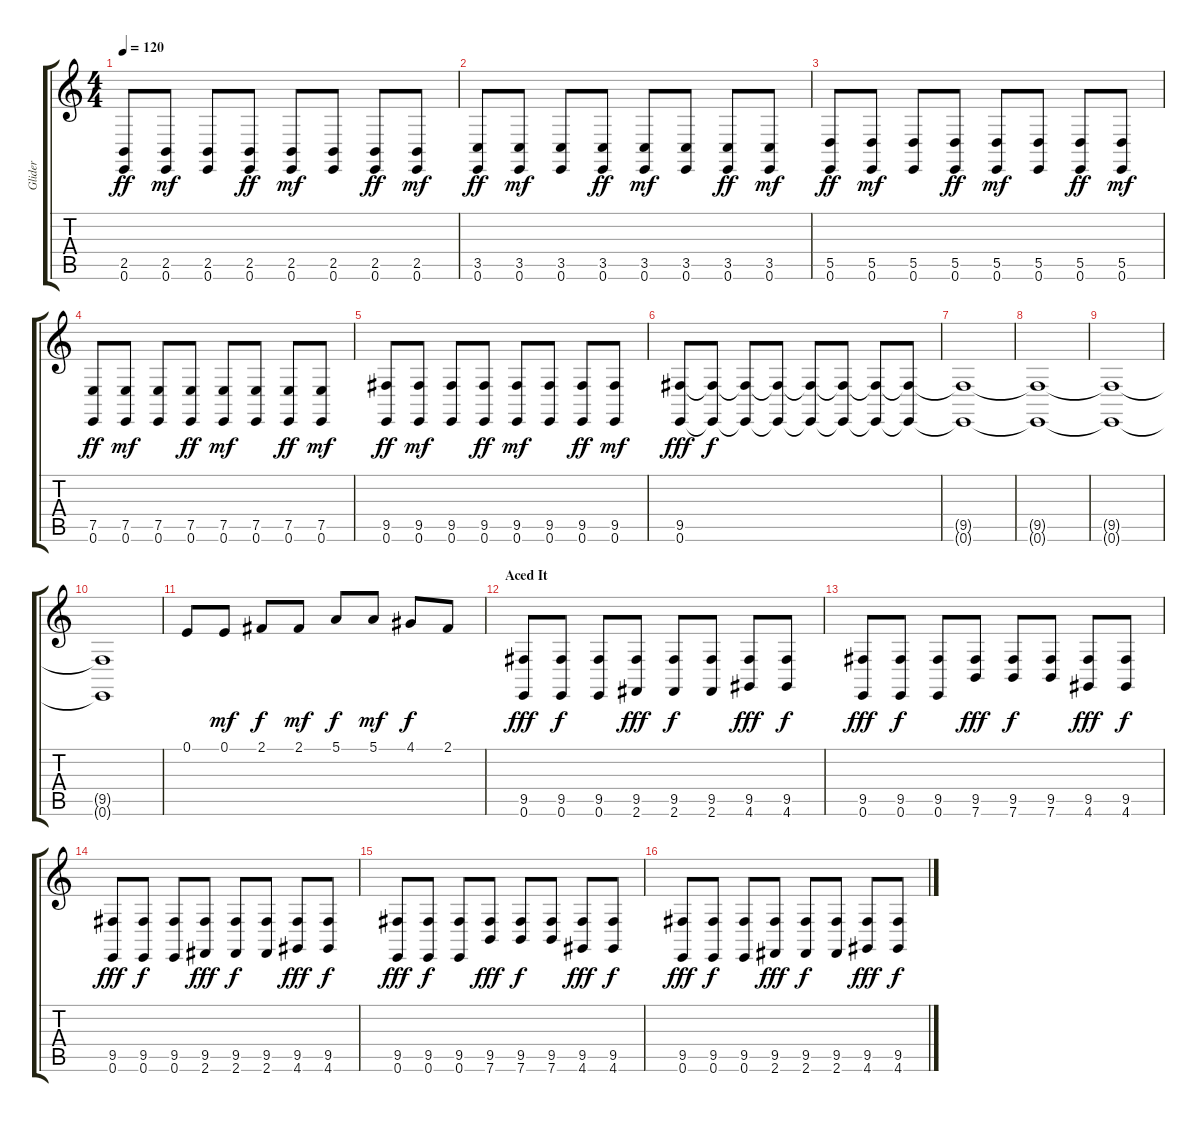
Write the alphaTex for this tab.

\track ("Glider" "Glider") {instrument brightacousticpiano}
\staff {score tabs}
\tuning (E4 B3 G3 D3 A2 E2) {hide}
\ts (4 4)
\tempo 120
\clef g2
\ks c
(2.5 0.6).8{dy ff} (2.5 0.6).8{dy mf} (2.5 0.6).8 (2.5 0.6).8{dy ff} (2.5 0.6).8{dy mf} (2.5 0.6).8 (2.5 0.6).8{dy ff} (2.5 0.6).8{dy mf} |
(3.5 0.6).8{dy ff} (3.5 0.6).8{dy mf} (3.5 0.6).8 (3.5 0.6).8{dy ff} (3.5 0.6).8{dy mf} (3.5 0.6).8 (3.5 0.6).8{dy ff} (3.5 0.6).8{dy mf} |
(5.5 0.6).8{dy ff} (5.5 0.6).8{dy mf} (5.5 0.6).8 (5.5 0.6).8{dy ff} (5.5 0.6).8{dy mf} (5.5 0.6).8 (5.5 0.6).8{dy ff} (5.5 0.6).8{dy mf} |
(7.5 0.6).8{dy ff} (7.5 0.6).8{dy mf} (7.5 0.6).8 (7.5 0.6).8{dy ff} (7.5 0.6).8{dy mf} (7.5 0.6).8 (7.5 0.6).8{dy ff} (7.5 0.6).8{dy mf} |
(9.5 0.6).8{dy ff} (9.5 0.6).8{dy mf} (9.5 0.6).8 (9.5 0.6).8{dy ff} (9.5 0.6).8{dy mf} (9.5 0.6).8 (9.5 0.6).8{dy ff} (9.5 0.6).8{dy mf} |
(9.5 0.6).8{dy fff} (9.5{t} 0.6{t}).8{dy f} (9.5{t} 0.6{t}).8 (9.5{t} 0.6{t}).8 (9.5{t} 0.6{t}).8 (9.5{t} 0.6{t}).8 (9.5{t} 0.6{t}).8 (9.5{t} 0.6{t}).8 |
(9.5{t} 0.6{t}).1 |
(9.5{t} 0.6{t}).1 |
(9.5{t} 0.6{t}).1 |
(9.5{t} 0.6{t}).1 |
0.1.8 0.1.8{dy mf} 2.1.8{dy f} 2.1.8{dy mf} 5.1.8{dy f} 5.1.8{dy mf} 4.1.8{dy f} 2.1.8 |
\section ("" "Aced It")
(9.5 0.6).8{dy fff volume 12 balance 12 instrument brightacousticpiano} (9.5 0.6).8{dy f} (9.5 0.6).8 (9.5 2.6).8{dy fff} (9.5 2.6).8{dy f} (9.5 2.6).8 (9.5 4.6).8{dy fff} (9.5 4.6).8{dy f} |
(9.5 0.6).8{dy fff} (9.5 0.6).8{dy f} (9.5 0.6).8 (9.5 7.6).8{dy fff} (9.5 7.6).8{dy f} (9.5 7.6).8 (9.5 4.6).8{dy fff} (9.5 4.6).8{dy f} |
(9.5 0.6).8{dy fff} (9.5 0.6).8{dy f} (9.5 0.6).8 (9.5 2.6).8{dy fff} (9.5 2.6).8{dy f} (9.5 2.6).8 (9.5 4.6).8{dy fff} (9.5 4.6).8{dy f} |
(9.5 0.6).8{dy fff} (9.5 0.6).8{dy f} (9.5 0.6).8 (9.5 7.6).8{dy fff} (9.5 7.6).8{dy f} (9.5 7.6).8 (9.5 4.6).8{dy fff} (9.5 4.6).8{dy f} |
(9.5 0.6).8{dy fff} (9.5 0.6).8{dy f} (9.5 0.6).8 (9.5 2.6).8{dy fff} (9.5 2.6).8{dy f} (9.5 2.6).8 (9.5 4.6).8{dy fff} (9.5 4.6).8{dy f}
